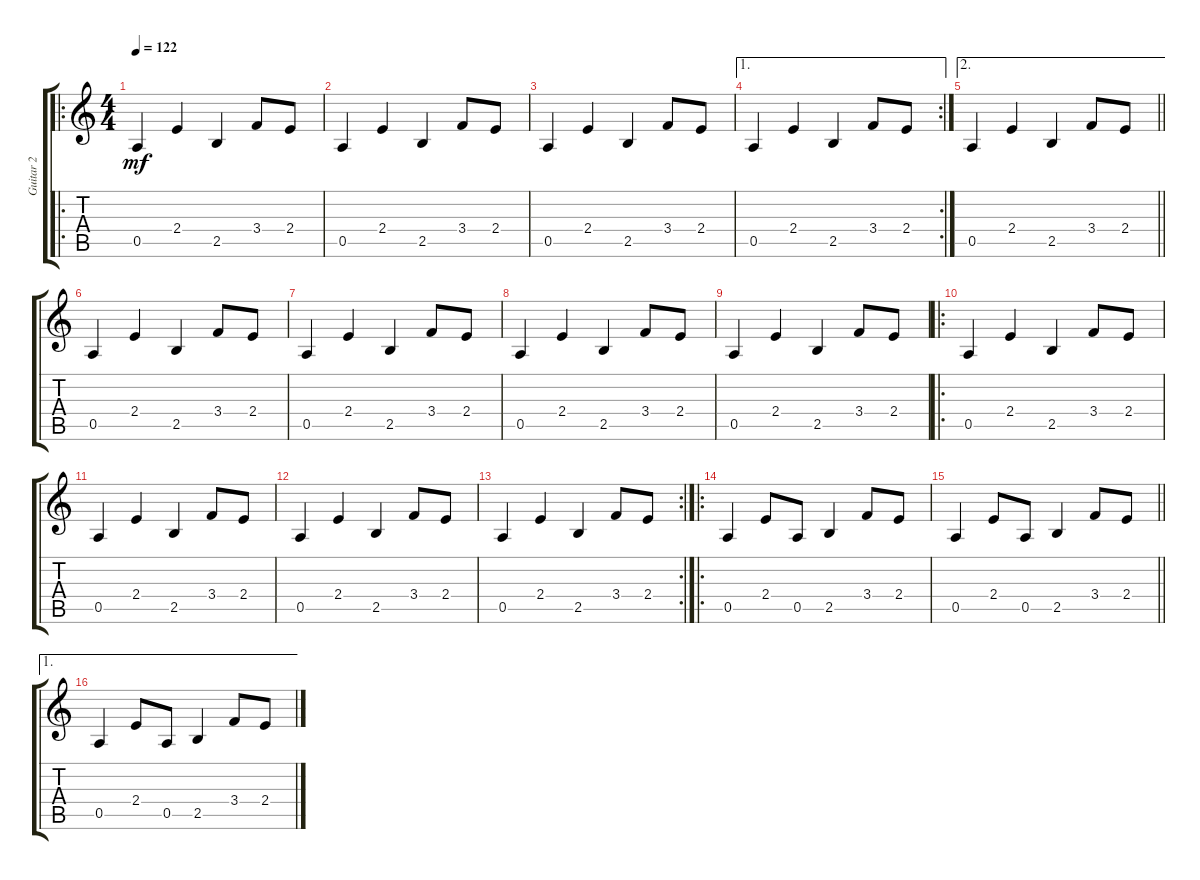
\track ("Guitar 2" "Guitar 2") {instrument acousticguitarsteel}
\staff {score tabs}
\tuning (E4 B3 G3 D3 A2 E2) {hide}
\ro
\ts (4 4)
\tempo 122
\clef g2
\ks c
0.5.4{dy mf} 2.4.4 2.5.4 3.4.8 2.4.8 |
0.5.4 2.4.4 2.5.4 3.4.8 2.4.8 |
0.5.4 2.4.4 2.5.4 3.4.8 2.4.8 |
\ae 1
\rc 2
0.5.4 2.4.4 2.5.4 3.4.8 2.4.8 |
\ae 2
\barLineRight lightlight
0.5.4 2.4.4 2.5.4 3.4.8 2.4.8 |
0.5.4 2.4.4 2.5.4 3.4.8 2.4.8 |
0.5.4 2.4.4 2.5.4 3.4.8 2.4.8 |
0.5.4 2.4.4 2.5.4 3.4.8 2.4.8 |
0.5.4 2.4.4 2.5.4 3.4.8 2.4.8 |
\ro
0.5.4 2.4.4 2.5.4 3.4.8 2.4.8 |
0.5.4 2.4.4 2.5.4 3.4.8 2.4.8 |
0.5.4 2.4.4 2.5.4 3.4.8 2.4.8 |
\rc 2
0.5.4 2.4.4 2.5.4 3.4.8 2.4.8 |
\ro
0.5.4 2.4.8 0.5.8 2.5.4 3.4.8 2.4.8 |
\barLineRight lightlight
0.5.4 2.4.8 0.5.8 2.5.4 3.4.8 2.4.8 |
\ae 1
0.5.4 2.4.8 0.5.8 2.5.4 3.4.8 2.4.8
